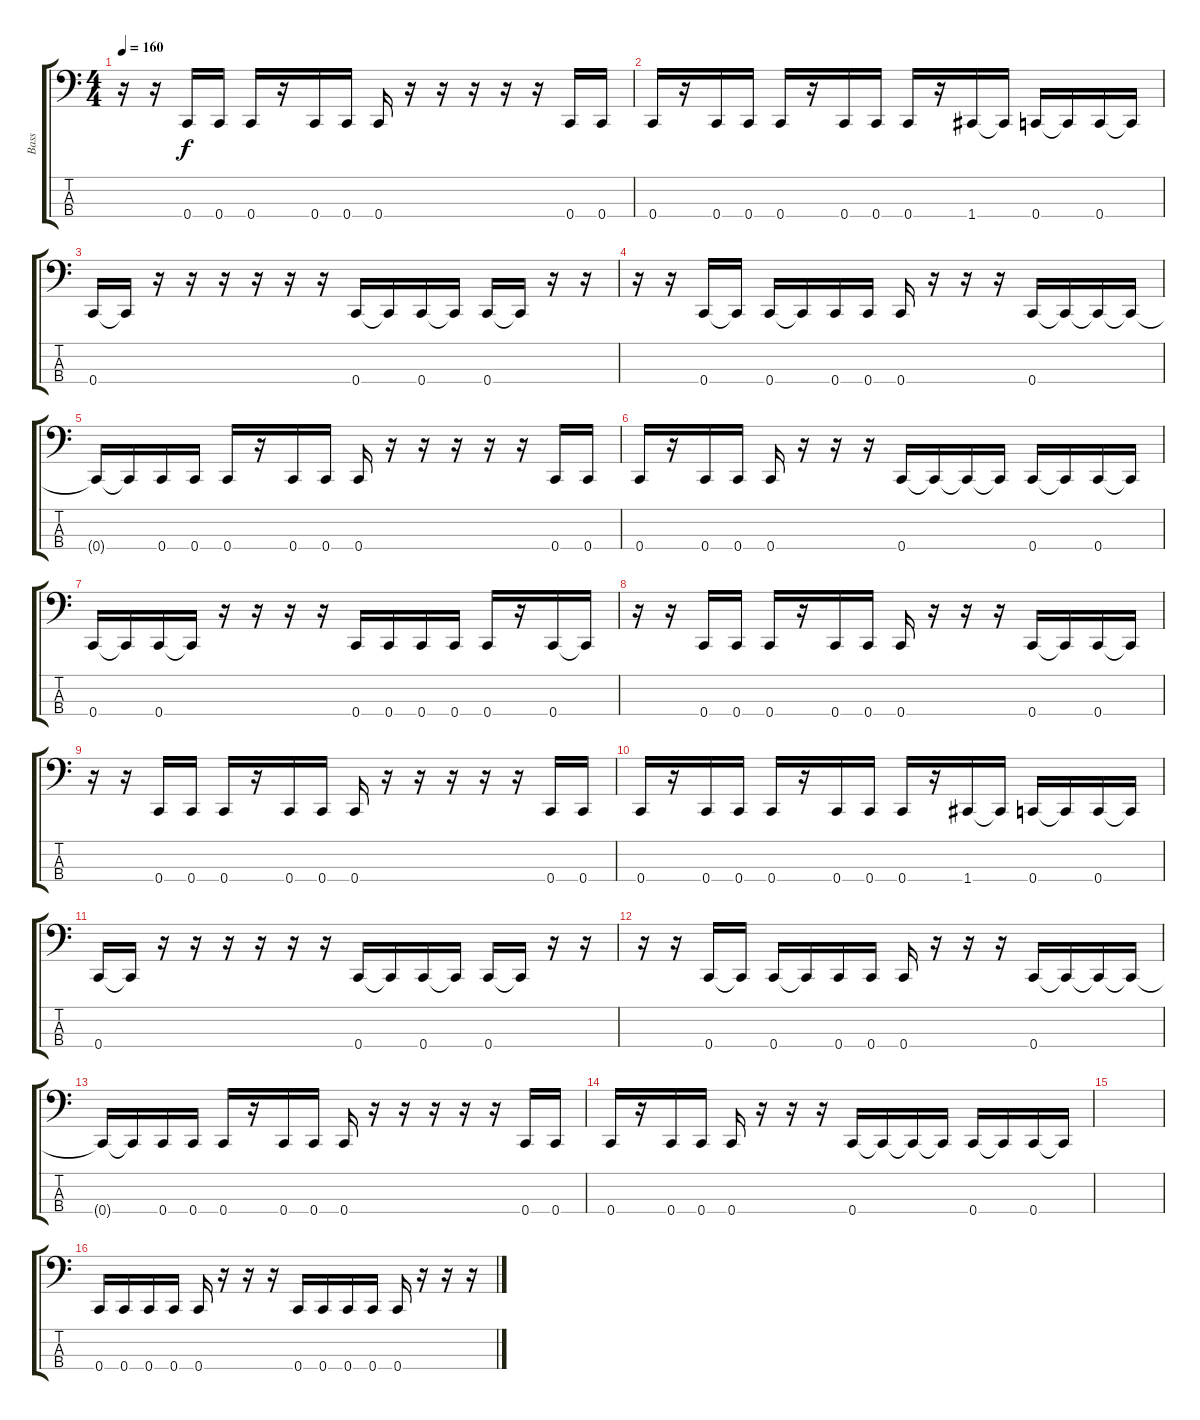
\track ("Bass" "Bass") {instrument electricbasspick}
\staff {score tabs}
\tuning (F2 C2 G1 C1) {hide}
\ts (4 4)
\tempo 160
\clef f4
\ks c
r.16{dy f} r.16 0.4.16 0.4.16 0.4.16 r.16 0.4.16 0.4.16 0.4.16 r.16 r.16 r.16 r.16 r.16 0.4.16 0.4.16 |
0.4.16 r.16 0.4.16 0.4.16 0.4.16 r.16 0.4.16 0.4.16 0.4.16 r.16 1.4.16 1.4{t}.16 0.4.16 0.4{t}.16 0.4.16 0.4{t}.16 |
0.4.16 0.4{t}.16 r.16 r.16 r.16 r.16 r.16 r.16 0.4.16 0.4{t}.16 0.4.16 0.4{t}.16 0.4.16 0.4{t}.16 r.16 r.16 |
r.16 r.16 0.4.16 0.4{t}.16 0.4.16 0.4{t}.16 0.4.16 0.4.16 0.4.16 r.16 r.16 r.16 0.4.16 0.4{t}.16 0.4{t}.16 0.4{t}.16 |
0.4{t}.16 0.4{t}.16 0.4.16 0.4.16 0.4.16 r.16 0.4.16 0.4.16 0.4.16 r.16 r.16 r.16 r.16 r.16 0.4.16 0.4.16 |
0.4.16 r.16 0.4.16 0.4.16 0.4.16 r.16 r.16 r.16 0.4.16 0.4{t}.16 0.4{t}.16 0.4{t}.16 0.4.16 0.4{t}.16 0.4.16 0.4{t}.16 |
0.4.16 0.4{t}.16 0.4.16 0.4{t}.16 r.16 r.16 r.16 r.16 0.4.16 0.4.16 0.4.16 0.4.16 0.4.16 r.16 0.4.16 0.4{t}.16 |
r.16 r.16 0.4.16 0.4.16 0.4.16 r.16 0.4.16 0.4.16 0.4.16 r.16 r.16 r.16 0.4.16 0.4{t}.16 0.4.16 0.4{t}.16 |
r.16 r.16 0.4.16 0.4.16 0.4.16 r.16 0.4.16 0.4.16 0.4.16 r.16 r.16 r.16 r.16 r.16 0.4.16 0.4.16 |
0.4.16 r.16 0.4.16 0.4.16 0.4.16 r.16 0.4.16 0.4.16 0.4.16 r.16 1.4.16 1.4{t}.16 0.4.16 0.4{t}.16 0.4.16 0.4{t}.16 |
0.4.16 0.4{t}.16 r.16 r.16 r.16 r.16 r.16 r.16 0.4.16 0.4{t}.16 0.4.16 0.4{t}.16 0.4.16 0.4{t}.16 r.16 r.16 |
r.16 r.16 0.4.16 0.4{t}.16 0.4.16 0.4{t}.16 0.4.16 0.4.16 0.4.16 r.16 r.16 r.16 0.4.16 0.4{t}.16 0.4{t}.16 0.4{t}.16 |
0.4{t}.16 0.4{t}.16 0.4.16 0.4.16 0.4.16 r.16 0.4.16 0.4.16 0.4.16 r.16 r.16 r.16 r.16 r.16 0.4.16 0.4.16 |
0.4.16 r.16 0.4.16 0.4.16 0.4.16 r.16 r.16 r.16 0.4.16 0.4{t}.16 0.4{t}.16 0.4{t}.16 0.4.16 0.4{t}.16 0.4.16 0.4{t}.16 |
|
0.4.16 0.4.16 0.4.16 0.4.16 0.4.16 r.16 r.16 r.16 0.4.16 0.4.16 0.4.16 0.4.16 0.4.16 r.16 r.16 r.16
